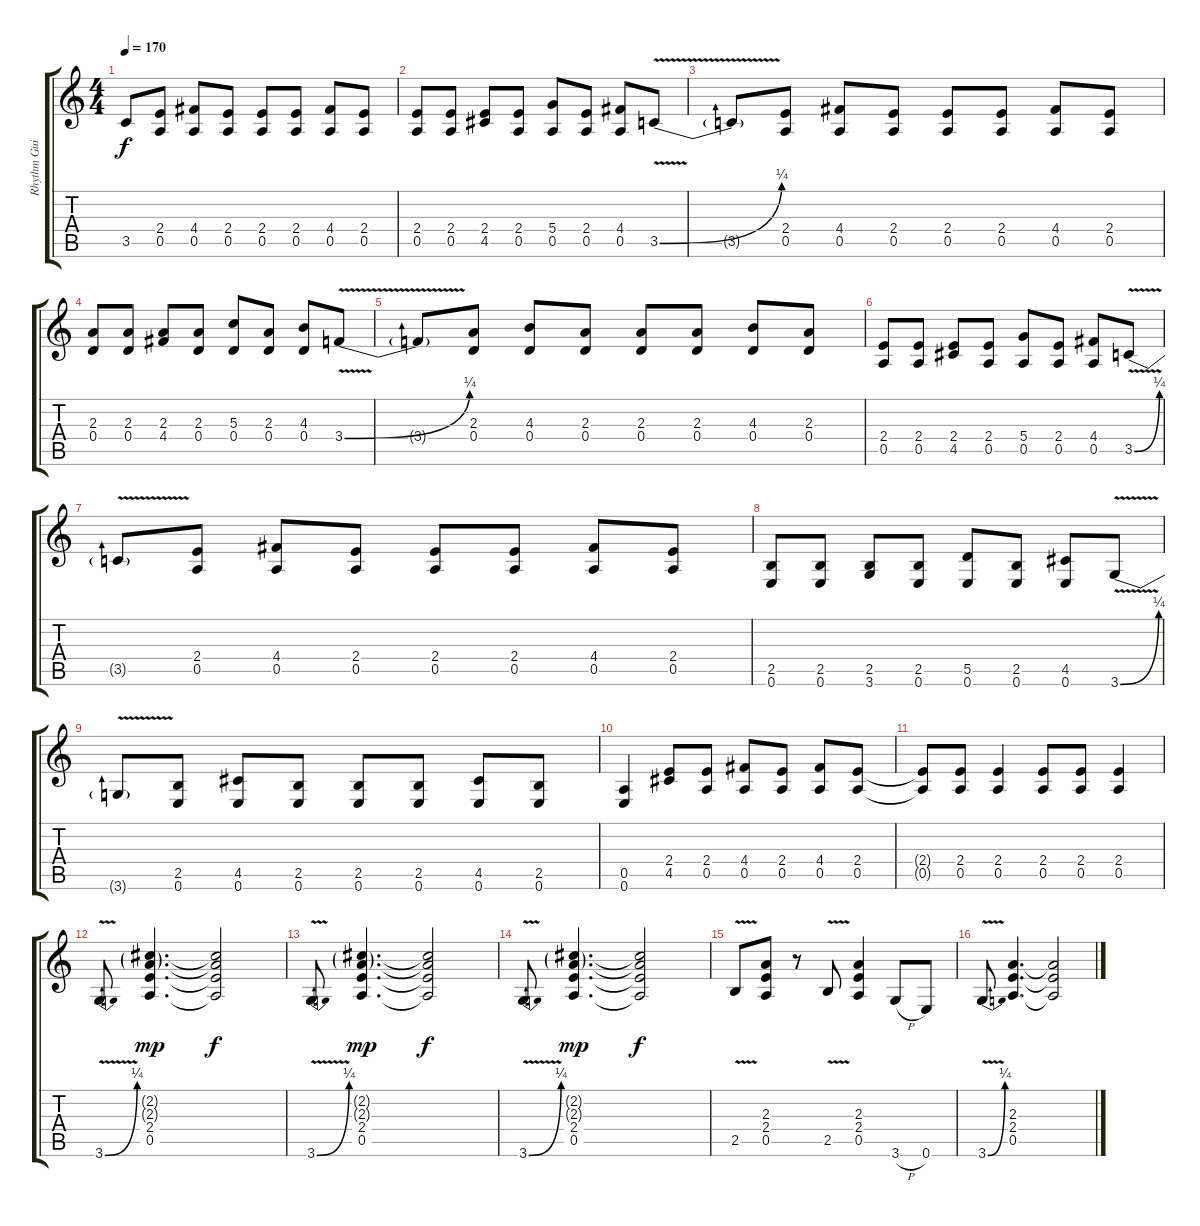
\track ("Rhythm Guitar" "Rhythm Gui") {instrument distortionguitar}
\staff {score tabs}
\tuning (E4 B3 G3 D3 A2 E2) {hide}
\ts (4 4)
\tempo 170
\clef g2
\ks c
3.5{t}.8{dy f} (2.4 0.5).8 (4.4 0.5).8 (2.4 0.5).8 (2.4 0.5).8 (2.4 0.5).8 (4.4 0.5).8 (2.4 0.5).8 |
(2.4 0.5).8 (2.4 0.5).8 (2.4 4.5).8 (2.4 0.5).8 (5.4 0.5).8 (2.4 0.5).8 (4.4 0.5).8 3.5{be (bend 0 0 60 1) v}.8 |
3.5{t}.8 (2.4 0.5).8 (4.4 0.5).8 (2.4 0.5).8 (2.4 0.5).8 (2.4 0.5).8 (4.4 0.5).8 (2.4 0.5).8 |
(2.3 0.4).8 (2.3 0.4).8 (2.3 4.4).8 (2.3 0.4).8 (5.3 0.4).8 (2.3 0.4).8 (4.3 0.4).8 3.4{be (bend 0 0 60 1) v}.8 |
3.4{t}.8 (2.3 0.4).8 (4.3 0.4).8 (2.3 0.4).8 (2.3 0.4).8 (2.3 0.4).8 (4.3 0.4).8 (2.3 0.4).8 |
(2.4 0.5).8 (2.4 0.5).8 (2.4 4.5).8 (2.4 0.5).8 (5.4 0.5).8 (2.4 0.5).8 (4.4 0.5).8 3.5{be (bend 0 0 60 1) v}.8 |
3.5{t}.8 (2.4 0.5).8 (4.4 0.5).8 (2.4 0.5).8 (2.4 0.5).8 (2.4 0.5).8 (4.4 0.5).8 (2.4 0.5).8 |
(2.5 0.6).8 (2.5 0.6).8 (2.5 3.6).8 (2.5 0.6).8 (5.5 0.6).8 (2.5 0.6).8 (4.5 0.6).8 3.6{be (bend 0 0 60 1) v}.8 |
3.6{t}.8 (2.5 0.6).8 (4.5 0.6).8 (2.5 0.6).8 (2.5 0.6).8 (2.5 0.6).8 (4.5 0.6).8 (2.5 0.6).8 |
(0.5 0.6).4 (2.4 4.5).8 (2.4 0.5).8 (4.4 0.5).8 (2.4 0.5).8 (4.4 0.5).8 (2.4 0.5).8 |
(2.4{t} 0.5{t}).8 (2.4 0.5).8 (2.4 0.5).4 (2.4 0.5).8 (2.4 0.5).8 (2.4 0.5).4 |
3.6{be (bend 0 0 60 1) v}.8 (2.2{g} 2.3{g} 2.4 0.5).4{d dy mp} (2.2{t} 2.3{t} 2.4{t} 0.5{t}).2{dy f} |
3.6{be (bend 0 0 60 1) v}.8 (2.2{g} 2.3{g} 2.4 0.5).4{d dy mp} (2.2{t} 2.3{t} 2.4{t} 0.5{t}).2{dy f} |
3.6{be (bend 0 0 60 1) v}.8 (2.2{g} 2.3{g} 2.4 0.5).4{d dy mp} (2.2{t} 2.3{t} 2.4{t} 0.5{t}).2{dy f} |
2.5{v}.8 (2.3 2.4 0.5).8 r.8 2.5{v}.8 (2.3 2.4 0.5).4 3.6{h}.8 0.6.8 |
3.6{be (bend 0 0 60 1) v}.8 (2.3 2.4 0.5).4{d} (2.3{t} 2.4{t} 0.5{t}).2
